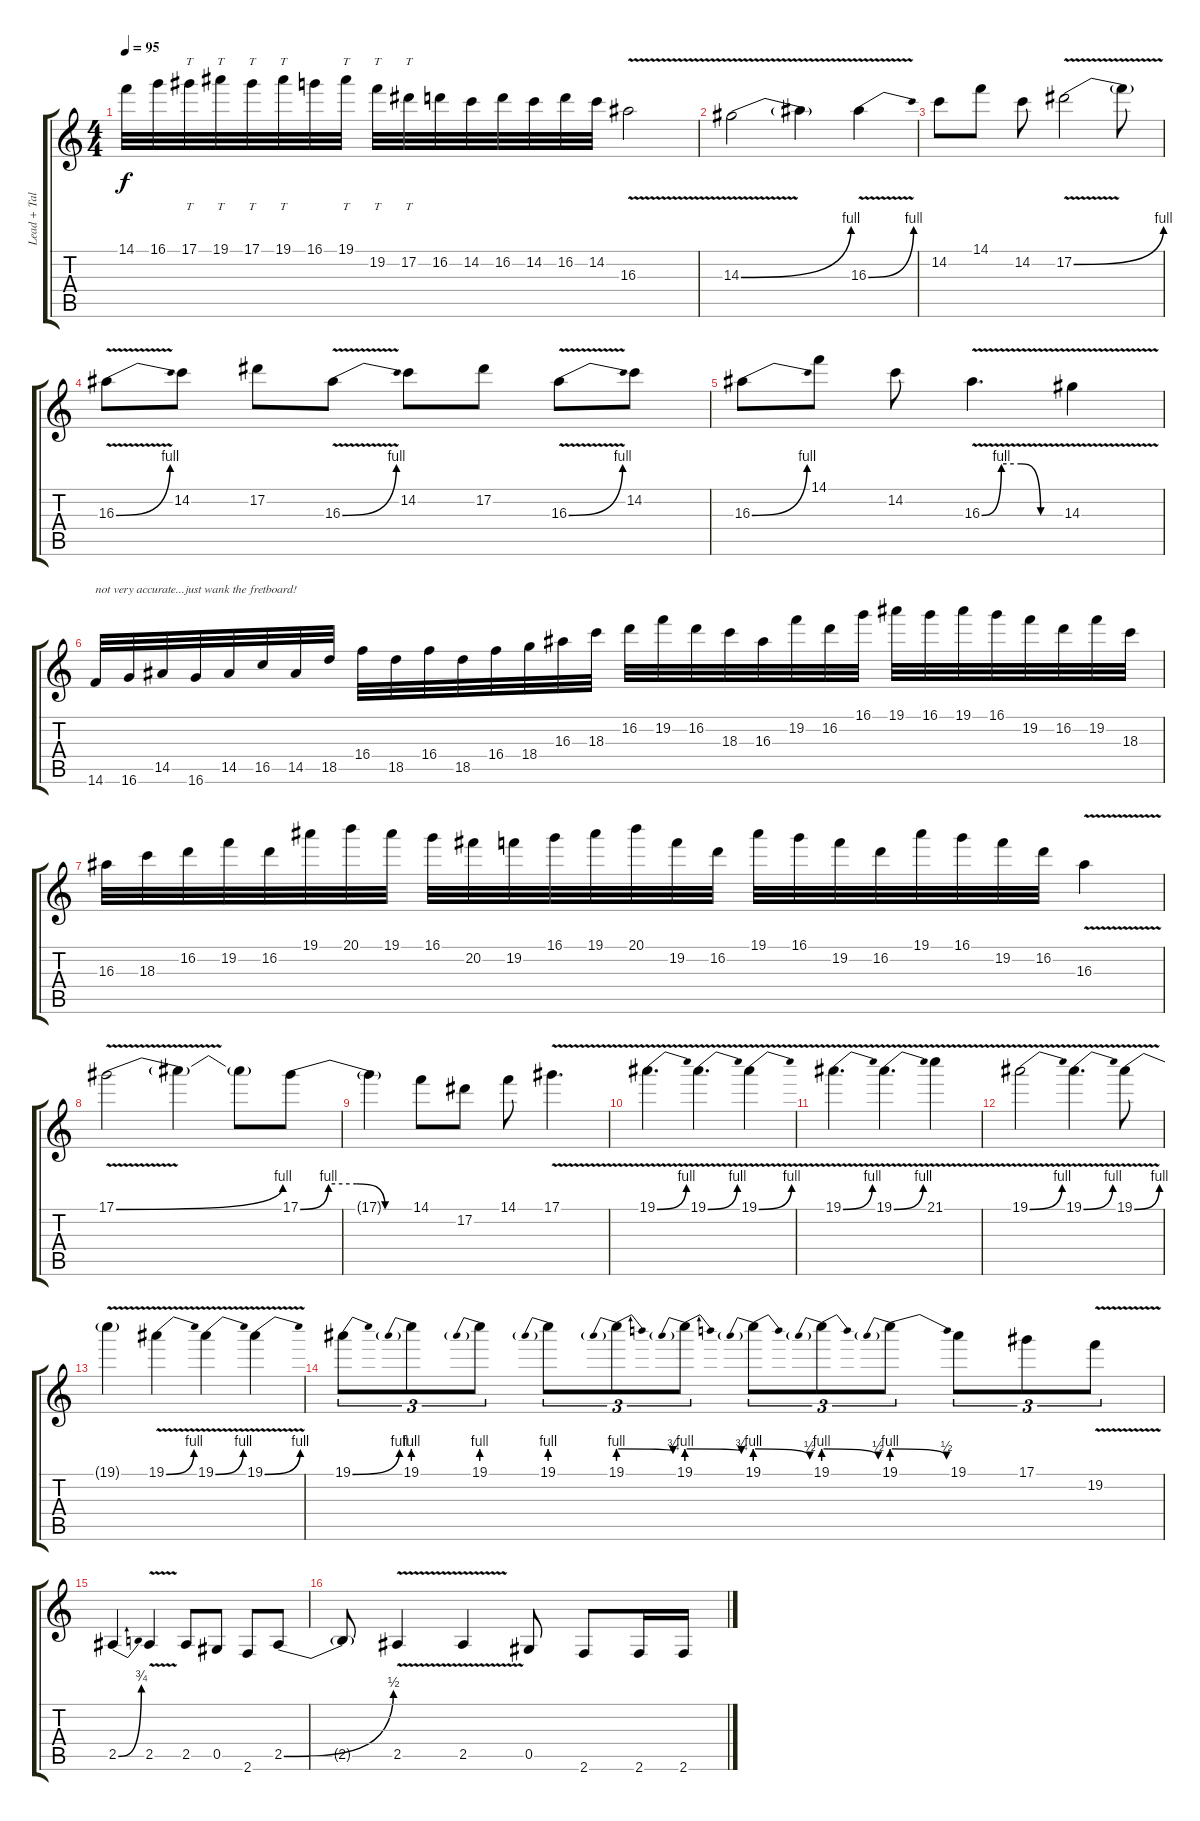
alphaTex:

\track ("Lead + Talk Box" "Lead + Tal") {instrument distortionguitar}
\staff {score tabs}
\tuning (Eb4 Bb3 Gb3 Db3 Ab2 Eb2) {hide}
\ts (4 4)
\tempo 95
\clef g2
\ks c
14.1.32{dy f} 16.1.32 17.1.32{tt} 19.1.32{tt} 17.1.32{tt} 19.1.32{tt} 16.1.32 19.1.32{tt} 19.2.32{tt} 17.2.32{tt} 16.2.32 14.2.32 16.2.32 14.2.32 16.2.32 14.2.32 16.3{v}.2 |
14.3{be (bend 0 0 60 4) v}.2 14.3{t}.4 16.3{be (bend 0 0 60 4) v}.4 |
14.2.8 14.1.8 14.2.8 17.2{be (bend 0 0 60 4) v}.2 17.2{t}.8 |
16.3{be (bend 0 0 60 4) v}.8 14.2.8 17.2.8 16.3{be (bend 0 0 60 4) v}.8 14.2.8 17.2.8 16.3{be (bend 0 0 60 4) v}.8 14.2.8 |
16.3{be (bend 0 0 60 4)}.8 14.1.8 14.2.8 16.3{be (custom 0 0 15 4 30 4 45 0 60 0) v}.4{d} 14.3{v}.4 |
14.6.32{txt "not very accurate...just wank the fretboard!"} 16.6.32 14.5.32 16.6.32 14.5.32 16.5.32 14.5.32 18.5.32 16.4.32 18.5.32 16.4.32 18.5.32 16.4.32 18.4.32 16.3.32 18.3.32 16.2.32 19.2.32 16.2.32 18.3.32 16.3.32 19.2.32 16.2.32 16.1.32 19.1.32 16.1.32 19.1.32 16.1.32 19.2.32 16.2.32 19.2.32 18.3.32 |
16.3.32 18.3.32 16.2.32 19.2.32 16.2.32 19.1.32 20.1.32 19.1.32 16.1.32 20.2.32 19.2.32 16.1.32 19.1.32 20.1.32 19.2.32 16.2.32 19.1.32 16.1.32 19.2.32 16.2.32 19.1.32 16.1.32 19.2.32 16.2.32 16.3{v}.4 |
17.1{be (bend 0 0 60 4) v}.2 17.1{t}.4 17.1{t}.8 17.1{be (custom 0 0 15 4 30 4 45 0 60 0)}.8 |
17.1{t}.4 14.1.8 17.2.8 14.1.8 17.1{v}.4{d} |
19.1{be (bend 0 0 60 4) v}.4{d} 19.1{be (bend 0 0 60 4) v}.4{d} 19.1{be (bend 0 0 60 4) v}.4 |
19.1{be (bend 0 0 60 4) v}.4{d} 19.1{be (bend 0 0 60 4) v}.4{d} 21.1{v}.4 |
19.1{be (bend 0 0 60 4) v}.2 19.1{be (bend 0 0 60 4) v}.4{d} 19.1{be (bend 0 0 60 4) v}.8 |
19.1{t}.4 19.1{be (bend 0 0 60 4) v}.4 19.1{be (bend 0 0 60 4) v}.4 19.1{be (bend 0 0 60 4) v}.4 |
19.1{be (bend 0 0 60 4)}.8{tu (3 2)} 19.1{be (prebend 0 4 60 4)}.8{tu (3 2)} 19.1{be (prebend 0 4 60 4)}.8{tu (3 2)} 19.1{be (prebend 0 4 60 4)}.8{tu (3 2)} 19.1{be (prebendrelease 0 4 60 3)}.8{tu (3 2)} 19.1{be (prebendrelease 0 4 60 3)}.8{tu (3 2)} 19.1{be (prebendrelease 0 4 60 2)}.8{tu (3 2)} 19.1{be (prebendrelease 0 4 60 2)}.8{tu (3 2)} 19.1{be (prebendrelease 0 4 60 2)}.8{tu (3 2)} 19.1.8{tu (3 2)} 17.1.8{tu (3 2)} 19.2{v}.8{tu (3 2)} |
2.5{be (bend 0 0 60 3)}.4 2.5{v}.4 2.5.8 0.5.8 2.6.8 2.5{be (bend 0 0 60 2)}.8 |
2.5{t}.8 2.5{v}.4 2.5{v}.4 0.5.8 2.6.8 2.6.16 2.6.16
